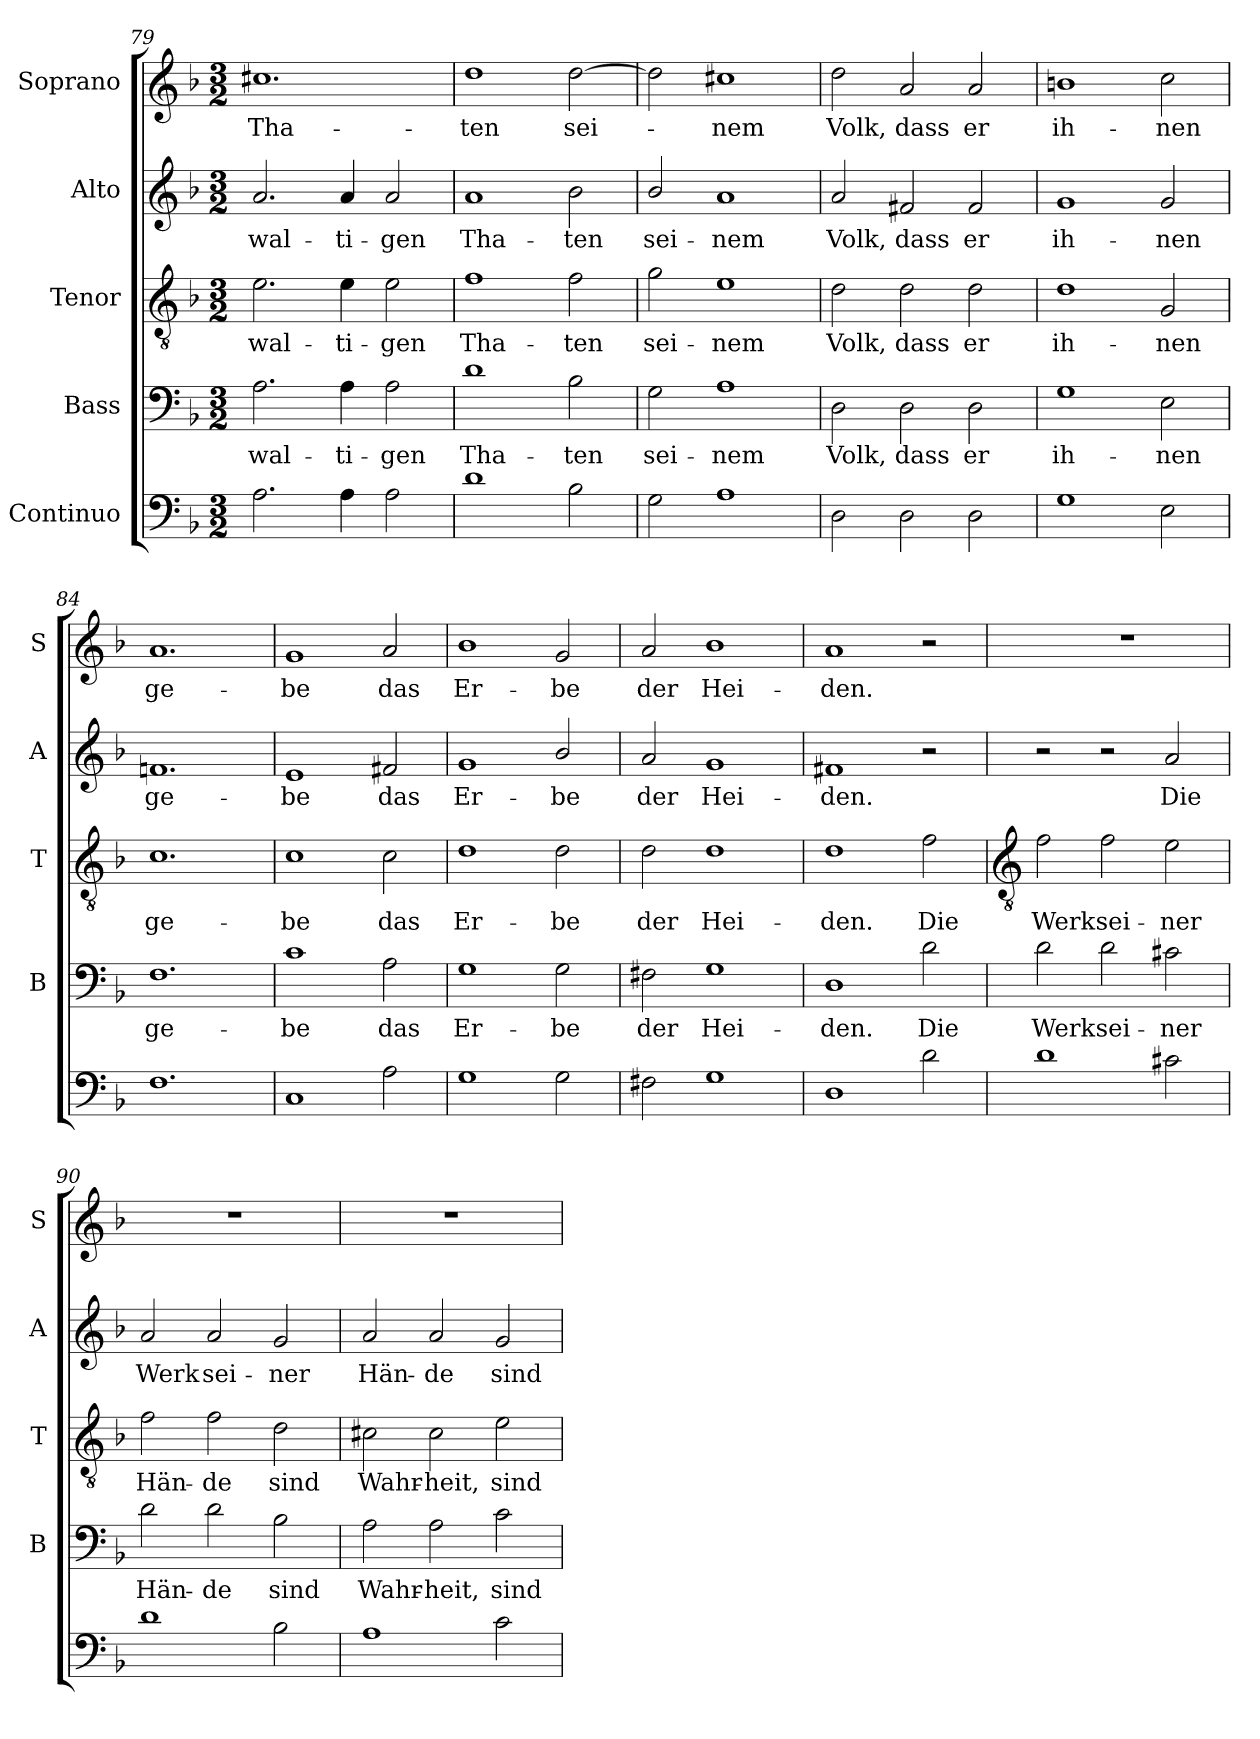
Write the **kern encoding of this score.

**kern	**kern	**text	**kern	**text	**kern	**text	**kern	**text
*part5	*part4	*part4	*part3	*part3	*part2	*part2	*part1	*part1
*staff5	*staff4	*staff4	*staff3	*staff3	*staff2	*staff2	*staff1	*staff1
*I"Continuo	*I"Bass	*	*I"Tenor	*	*I"Alto	*	*I"Soprano	*
*	*I'B	*	*I'T	*	*I'A	*	*I'S	*
!!LO:LB:g=z
*clefF4	*clefF4	*	*clefGv2	*	*clefG2	*	*clefG2	*
*k[b-]	*k[b-]	*	*k[b-]	*	*k[b-]	*	*k[b-]	*
*F:	*F:	*	*F:	*	*F:	*	*F:	*
*M3/2	*M3/2	*	*M3/2	*	*M3/2	*	*M3/2	*
=79	=79	=79	=79	=79	=79	=79	=79	=79
!	!	!LO:LY:b	!	!LO:LY:b	!	!LO:LY:b	!	!LO:LY:b
2.A	2.A	-wal-	2.e	-wal-	2.a	-wal-	1.cc#X	Tha-
!	!	!LO:LY:b	!	!LO:LY:b	!	!LO:LY:b	!	!
4A	4A	-ti-	4e	-ti-	4a	-ti-	.	.
!	!	!LO:LY:b	!	!LO:LY:b	!	!LO:LY:b	!	!
2A	2A	-gen	2e	-gen	2a	-gen	.	.
=80	=80	=80	=80	=80	=80	=80	=80	=80
!	!	!LO:LY:b	!	!LO:LY:b	!	!LO:LY:b	!	!LO:LY:b
1d	1d	Tha-	1f	Tha-	1a	Tha-	1dd	-ten
!	!	!LO:LY:b	!	!LO:LY:b	!	!LO:LY:b	!	!LO:LY:b
2B-	2B-	-ten	2f	-ten	2b-	-ten	[2dd	sei-
=81	=81	=81	=81	=81	=81	=81	=81	=81
!	!	!LO:LY:b	!	!LO:LY:b	!	!LO:LY:b	!	!
2G	2G	sei-	2g	sei-	2b-/	sei-	2dd]	.
!	!	!LO:LY:b	!	!LO:LY:b	!	!LO:LY:b	!	!LO:LY:b
1A	1A	-nem	1e	-nem	1a	-nem	1cc#X	nem
=82	=82	=82	=82	=82	=82	=82	=82	=82
!	!	!LO:LY:b	!	!LO:LY:b	!	!LO:LY:b	!	!LO:LY:b
2D	2D	Volk,	2d	Volk,	2a	Volk,	2dd	Volk,
!	!	!LO:LY:b	!	!LO:LY:b	!	!LO:LY:b	!	!LO:LY:b
2D	2D	dass	2d	dass	2f#X	dass	2a	dass
!	!	!LO:LY:b	!	!LO:LY:b	!	!LO:LY:b	!	!LO:LY:b
2D	2D	er	2d	er	2f#	er	2a	er
=83	=83	=83	=83	=83	=83	=83	=83	=83
!	!	!LO:LY:b	!	!LO:LY:b	!	!LO:LY:b	!	!LO:LY:b
1G	1G	ih-	1d	ih-	1g	ih-	1bn	ih-
!	!	!LO:LY:b	!	!LO:LY:b	!	!LO:LY:b	!	!LO:LY:b
2E	2E	-nen	2G	-nen	2g	-nen	2cc	-nen
=84	=84	=84	=84	=84	=84	=84	=84	=84
!	!	!LO:LY:b	!	!LO:LY:b	!	!LO:LY:b	!	!LO:LY:b
1.F	1.F	ge-	1.c	ge-	1.fn	ge-	1.a	ge-
=85	=85	=85	=85	=85	=85	=85	=85	=85
!	!	!LO:LY:b	!	!LO:LY:b	!	!LO:LY:b	!	!LO:LY:b
1C	1c	-be	1c	-be	1e	-be	1g	-be
!	!	!LO:LY:b	!	!LO:LY:b	!	!LO:LY:b	!	!LO:LY:b
2A	2A	das	2c	das	2f#X	das	2a	das
=86	=86	=86	=86	=86	=86	=86	=86	=86
!	!	!LO:LY:b	!	!LO:LY:b	!	!LO:LY:b	!	!LO:LY:b
1G	1G	Er-	1d	Er-	1g	Er-	1b-	Er-
!	!	!LO:LY:b	!	!LO:LY:b	!	!LO:LY:b	!	!LO:LY:b
2G	2G	-be	2d	-be	2b-/	-be	2g	-be
=87	=87	=87	=87	=87	=87	=87	=87	=87
!	!	!LO:LY:b	!	!LO:LY:b	!	!LO:LY:b	!	!LO:LY:b
2F#X	2F#X	der	2d	der	2a	der	2a	der
!	!	!LO:LY:b	!	!LO:LY:b	!	!LO:LY:b	!	!LO:LY:b
1G	1G	Hei-	1d	Hei-	1g	Hei-	1b-	Hei-
=88	=88	=88	=88	=88	=88	=88	=88	=88
!	!	!LO:LY:b	!	!LO:LY:b	!	!LO:LY:b	!	!LO:LY:b
1D	1D	-den.	1d	-den.	1f#X	-den.	1a	-den.
!	!	!LO:LY:b	!	!LO:LY:b	!	!	!	!
2d	2d	Die	2f	Die	2r	.	2r	.
!!LO:LB:g=z
=89	=89	=89	=89	=89	=89	=89	=89	=89
*	*	*	*clefGv2	*	*	*	*	*
!	!	!LO:LY:b	!	!LO:LY:b	!	!	!LO:N:vis=1	!
1d	2d	Werk	2f	Werk	2r	.	1.r	.
!	!	!LO:LY:b	!	!LO:LY:b	!	!	!	!
.	2d	sei-	2f	sei-	2r	.	.	.
!	!	!LO:LY:b	!	!LO:LY:b	!	!LO:LY:b	!	!
2c#X	2c#X	-ner	2e	-ner	2a	Die	.	.
=90	=90	=90	=90	=90	=90	=90	=90	=90
!	!	!LO:LY:b	!	!LO:LY:b	!	!LO:LY:b	!LO:N:vis=1	!
1d	2d	Hän-	2f	Hän-	2a	Werk	1.r	.
!	!	!LO:LY:b	!	!LO:LY:b	!	!LO:LY:b	!	!
.	2d	-de	2f	-de	2a	sei-	.	.
!	!	!LO:LY:b	!	!LO:LY:b	!	!LO:LY:b	!	!
2B-	2B-	sind	2d	sind	2g	-ner	.	.
=91	=91	=91	=91	=91	=91	=91	=91	=91
!	!	!LO:LY:b	!	!LO:LY:b	!	!LO:LY:b	!LO:N:vis=1	!
1A	2A	Wahr-	2c#X	Wahr-	2a	Hän-	1.r	.
!	!	!LO:LY:b	!	!LO:LY:b	!	!LO:LY:b	!	!
.	2A	-heit,	2c#	-heit,	2a	-de	.	.
!	!	!LO:LY:b	!	!LO:LY:b	!	!LO:LY:b	!	!
2c	2c	sind	2e	sind	2g	sind	.	.
=	=	=	=	=	=	=	=	=
*-	*-	*-	*-	*-	*-	*-	*-	*-
